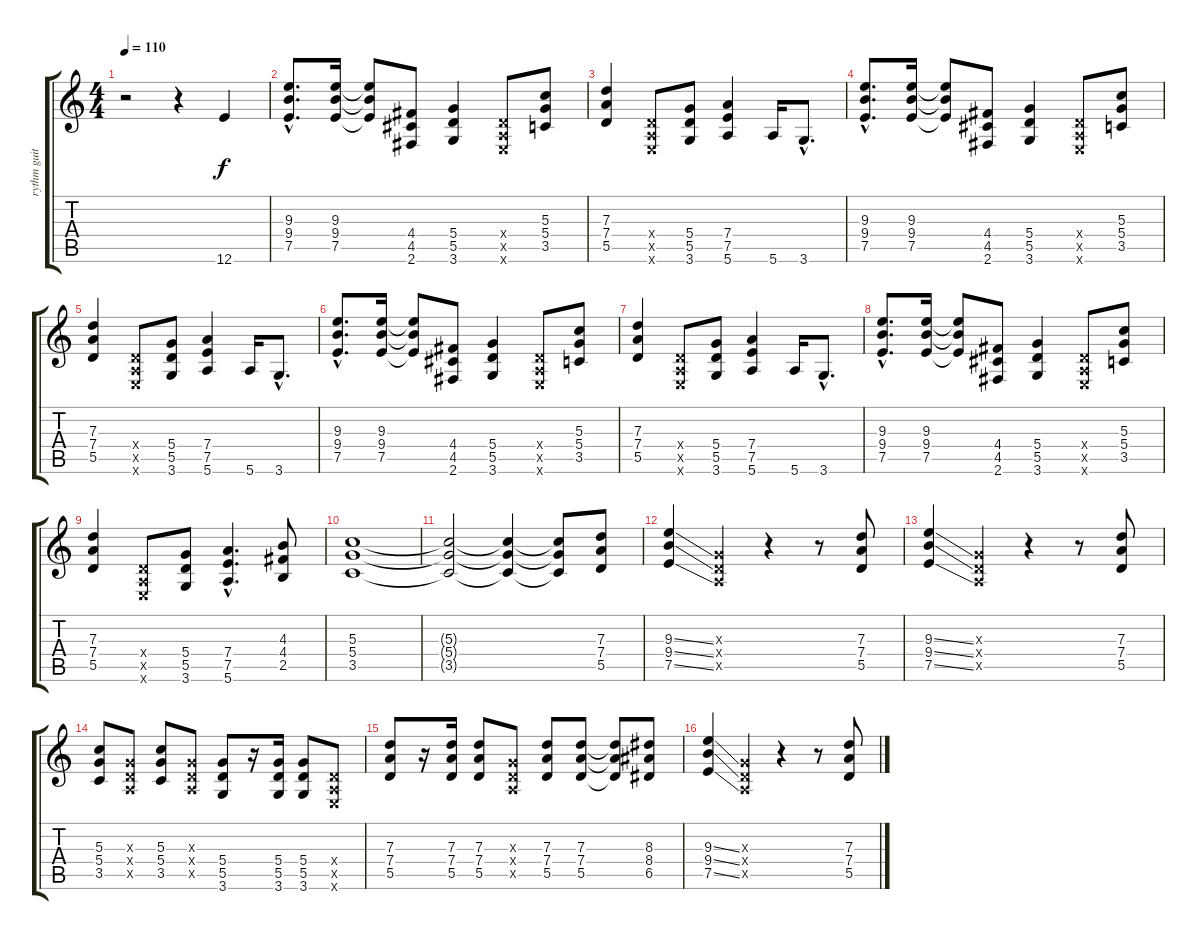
\track ("rythm guitar" "rythm guit") {instrument overdrivenguitar}
\staff {score tabs}
\tuning (E4 B3 G3 D3 A2 E2) {hide}
\ts (4 4)
\tempo 110
\clef g2
\ks c
r.2{dy f instrument overdrivenguitar} r.4 12.6.4 |
(9.3{hac} 9.4{hac} 7.5{hac}).8{d} (9.3 9.4 7.5).16 (9.3{t} 9.4{t} 7.5{t}).8 (4.4 4.5 2.6).8 (5.4 5.5 3.6).4 (0.4{x} 0.5{x} 0.6{x}).8 (5.3 5.4 3.5).8 |
(7.3 7.4 5.5).4 (0.4{x} 0.5{x} 0.6{x}).8 (5.4 5.5 3.6).8 (7.4 7.5 5.6).4 5.6.16 3.6{hac}.8{d} |
(9.3{hac} 9.4{hac} 7.5{hac}).8{d} (9.3 9.4 7.5).16 (9.3{t} 9.4{t} 7.5{t}).8 (4.4 4.5 2.6).8 (5.4 5.5 3.6).4 (0.4{x} 0.5{x} 0.6{x}).8 (5.3 5.4 3.5).8 |
(7.3 7.4 5.5).4 (0.4{x} 0.5{x} 0.6{x}).8 (5.4 5.5 3.6).8 (7.4 7.5 5.6).4 5.6.16 3.6{hac}.8{d} |
(9.3{hac} 9.4{hac} 7.5{hac}).8{d} (9.3 9.4 7.5).16 (9.3{t} 9.4{t} 7.5{t}).8 (4.4 4.5 2.6).8 (5.4 5.5 3.6).4 (0.4{x} 0.5{x} 0.6{x}).8 (5.3 5.4 3.5).8 |
(7.3 7.4 5.5).4 (0.4{x} 0.5{x} 0.6{x}).8 (5.4 5.5 3.6).8 (7.4 7.5 5.6).4 5.6.16 3.6{hac}.8{d} |
(9.3{hac} 9.4{hac} 7.5{hac}).8{d} (9.3 9.4 7.5).16 (9.3{t} 9.4{t} 7.5{t}).8 (4.4 4.5 2.6).8 (5.4 5.5 3.6).4 (0.4{x} 0.5{x} 0.6{x}).8 (5.3 5.4 3.5).8 |
(7.3 7.4 5.5).4 (0.4{x} 0.5{x} 0.6{x}).8 (5.4 5.5 3.6).8 (7.4{hac} 7.5{hac} 5.6{hac}).4{d} (4.3 4.4 2.5).8 |
(5.3 5.4 3.5).1 |
(5.3{t} 5.4{t} 3.5{t}).2 (5.3{t} 5.4{t} 3.5{t}).4 (5.3{t} 5.4{t} 3.5{t}).8 (7.3 7.4 5.5).8 |
(9.3{ss} 9.4{ss} 7.5{ss}).4 (0.3{x} 0.4{x} 0.5{x}).4 r.4 r.8 (7.3 7.4 5.5).8 |
(9.3{ss} 9.4{ss} 7.5{ss}).4 (0.3{x} 0.4{x} 0.5{x}).4 r.4 r.8 (7.3 7.4 5.5).8 |
(5.3 5.4 3.5).8 (0.3{x} 0.4{x} 0.5{x}).8 (5.3 5.4 3.5).8 (0.3{x} 0.4{x} 0.5{x}).8 (5.4 5.5 3.6).8 r.16 (5.4 5.5 3.6).16 (5.4 5.5 3.6).8 (0.4{x} 0.5{x} 0.6{x}).8 |
(7.3 7.4 5.5).8 r.16 (7.3 7.4 5.5).16 (7.3 7.4 5.5).8 (0.3{x} 0.4{x} 0.5{x}).8 (7.3 7.4 5.5).8 (7.3 7.4 5.5).8 (7.3{t} 7.4{t} 5.5{t}).8 (8.3 8.4 6.5).8 |
(9.3{ss} 9.4{ss} 7.5{ss}).4 (0.3{x} 0.4{x} 0.5{x}).4 r.4 r.8 (7.3 7.4 5.5).8
